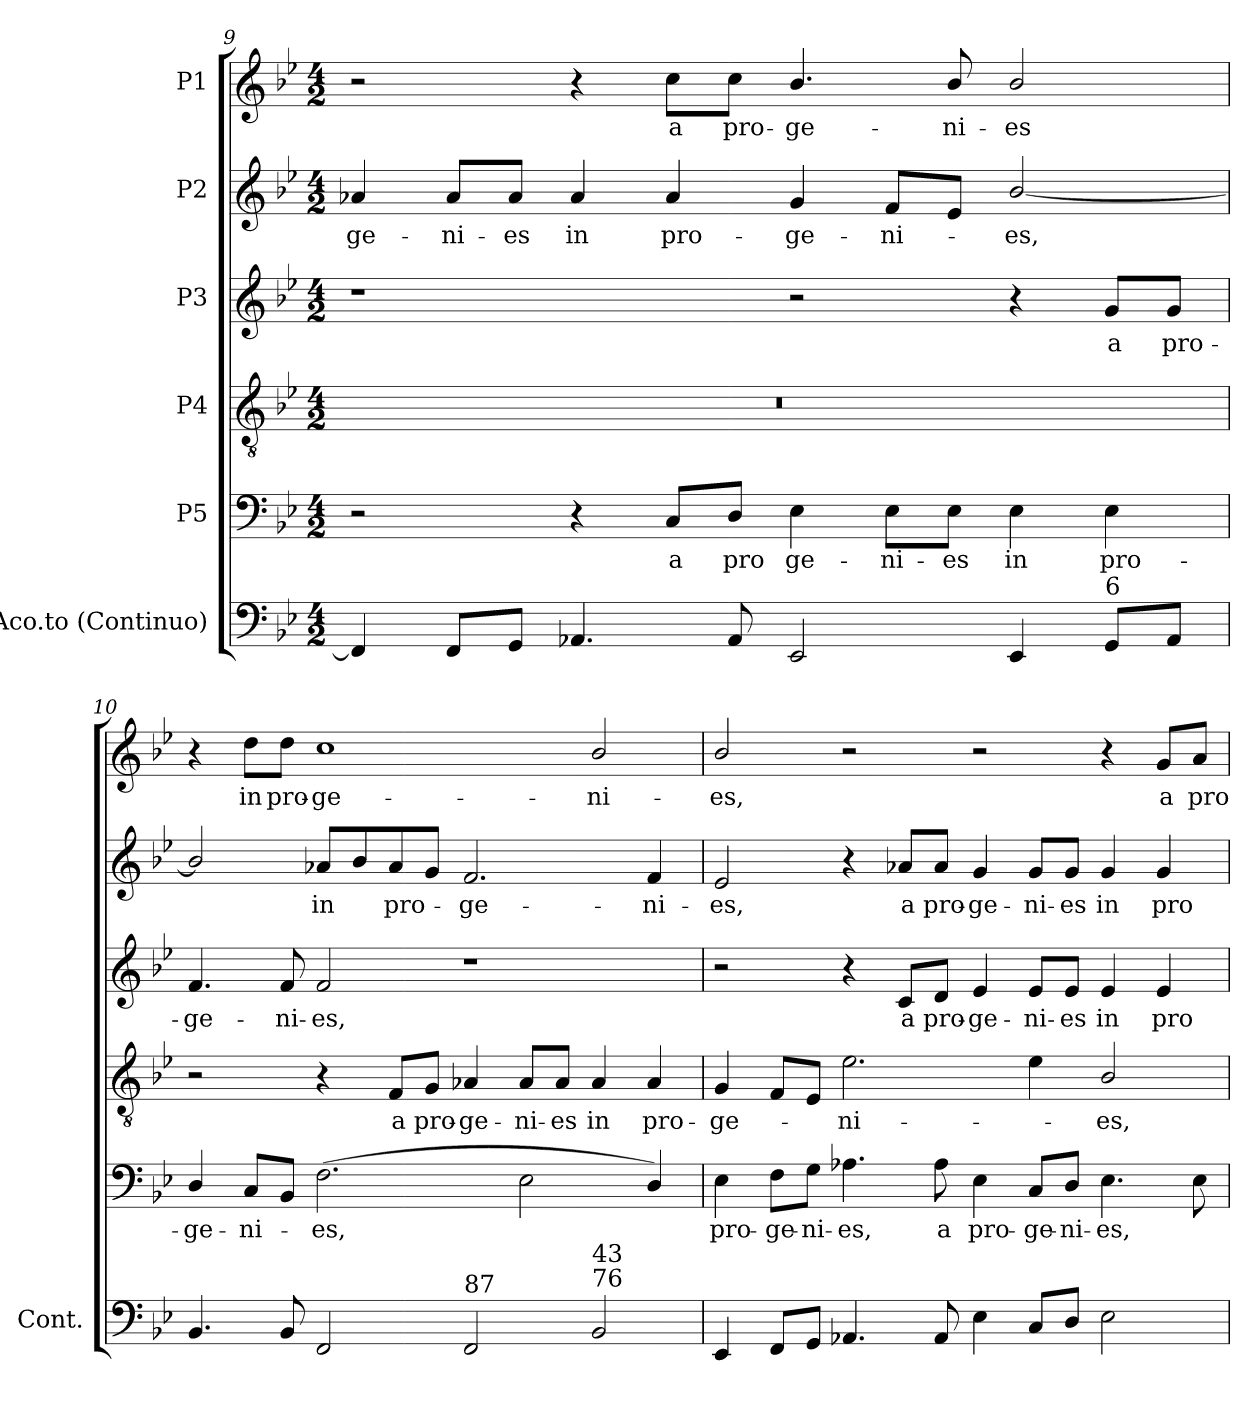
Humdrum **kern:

**kern	**kern	**text	**kern	**text	**kern	**text	**kern	**text	**kern	**text
*part6	*part5	*part5	*part4	*part4	*part3	*part3	*part2	*part2	*part1	*part1
*staff6	*staff5	*staff5	*staff4	*staff4	*staff3	*staff3	*staff2	*staff2	*staff1	*staff1
*I"Aco.to (Continuo)	*I"P5	*	*I"P4	*	*I"P3	*	*I"P2	*	*I"P1	*
*I'Cont.	*	*	*	*	*	*	*	*	*	*
!!LO:PB:g=z
*clefF4	*clefF4	*	*clefGv2	*	*clefG2	*	*clefG2	*	*clefG2	*
*	*	*	*ITrd7c12	*	*	*	*	*	*	*
*k[b-e-]	*k[b-e-]	*	*k[b-e-]	*	*k[b-e-]	*	*k[b-e-]	*	*k[b-e-]	*
*B-:	*B-:	*	*B-:	*	*B-:	*	*B-:	*	*B-:	*
*M4/2	*M4/2	*	*M4/2	*	*M4/2	*	*M4/2	*	*M4/2	*
=9	=9	=9	=9	=9	=9	=9	=9	=9	=9	=9
!	!	!	!LO:N:vis=1	!	!	!	!	!	!	!
!	!	!	!	!	!	!	!	!LO:LY:b:color=#000000	!	!
4FFi/]	2r	.	0r	.	1r	.	4a-Xi/	-ge-	2r	.
!	!	!	!	!	!	!	!	!LO:LY:b:color=#000000	!	!
8FFi/L	.	.	.	.	.	.	8a-i/L	-ni-	.	.
!	!	!	!	!	!	!	!	!LO:LY:b:color=#000000	!	!
8GGi/J	.	.	.	.	.	.	8a-i/J	-es	.	.
!	!	!	!	!	!	!	!	!LO:LY:b:color=#000000	!	!
4.AA-Xi/	4r	.	.	.	.	.	4a-i/	in	4r	.
!	!	!LO:LY:b:color=#000000	!	!	!	!	!	!	!	!
!	!	!	!	!	!	!	!	!LO:LY:b:color=#000000	!	!
!	!	!	!	!	!	!	!	!	!	!LO:LY:b:color=#000000
.	8Ci/L	a	.	.	.	.	4a-i/	pro-	8cci\L	a
!	!	!LO:LY:b:color=#000000	!	!	!	!	!	!	!	!
!	!	!	!	!	!	!	!	!	!	!LO:LY:b:color=#000000
8AA-i/	8Di/J	pro	.	.	.	.	.	.	8cci\J	pro-
!	!	!LO:LY:b:color=#000000	!	!	!	!	!	!	!	!
!	!	!	!	!	!	!	!	!LO:LY:b:color=#000000	!	!
!	!	!	!	!	!	!	!	!	!	!LO:LY:b:color=#000000
2EE-i/	4E-i\	ge-	.	.	2r	.	4gi/	-ge-	4.b-i/	-ge-
!	!	!LO:LY:b:color=#000000	!	!	!	!	!	!	!	!
!	!	!	!	!	!	!	!	!LO:LY:b:color=#000000	!	!
.	8E-i\L	-ni-	.	.	.	.	8fi/L	-ni-	.	.
!	!	!LO:LY:b:color=#000000	!	!	!	!	!	!	!	!
!	!	!	!	!	!	!	!	!	!	!LO:LY:b:color=#000000
.	8E-i\J	-es	.	.	.	.	8e-i/J	.	8b-i/	-ni-
!	!	!LO:LY:b:color=#000000	!	!	!	!	!	!	!	!
!	!	!	!	!	!	!	!	!LO:LY:b:color=#000000	!	!
!	!	!	!	!	!	!	!	!	!	!LO:LY:b:color=#000000
4EE-i/	4E-i\	in	.	.	4r	.	[2b-i/	-es,	2b-i/	-es
!	!	!LO:LY:b:color=#000000	!	!	!	!	!	!	!	!
!LO:TX:a:t=6	!	!	!	!	!	!	!	!	!	!
!	!	!	!	!	!	!LO:LY:b:color=#000000	!	!	!	!
8GGi/L	4E-i\	pro-	.	.	8gi/L	a	.	.	.	.
!	!	!	!	!	!	!LO:LY:b:color=#000000	!	!	!	!
8AA-i/J	.	.	.	.	8gi/J	pro-	.	.	.	.
=10	=10	=10	=10	=10	=10	=10	=10	=10	=10	=10
!	!	!LO:LY:b:color=#000000	!	!	!	!	!	!	!	!
!	!	!	!	!	!	!LO:LY:b:color=#000000	!	!	!	!
4.BB-i/	4Di/	-ge-	2r	.	4.fi/	-ge-	2b-i/]	.	4r	.
!	!	!LO:LY:b:color=#000000	!	!	!	!	!	!	!	!
!	!	!	!	!	!	!	!	!	!	!LO:LY:b:color=#000000
.	8Ci/L	-ni-	.	.	.	.	.	.	8ddi\L	in
!	!	!	!	!	!	!LO:LY:b:color=#000000	!	!	!	!
!	!	!	!	!	!	!	!	!	!	!LO:LY:b:color=#000000
8BB-i/	8BB-i/J	.	.	.	8fi/	-ni-	.	.	8ddi\J	pro-
!	!	!LO:LY:b:color=#000000	!	!	!	!	!	!	!	!
!	!	!	!	!	!	!LO:LY:b:color=#000000	!	!	!	!
!	!	!	!	!	!	!	!	!LO:LY:b:color=#000000	!	!
!	!	!	!	!	!	!	!	!	!	!LO:LY:b:color=#000000
2FFi/	(2.Fi\	-es,	4r	.	2fi/	-es,	8a-Xi/L	in	1cci	-ge-
.	.	.	.	.	.	.	8b-i/	.	.	.
!	!	!	!	!LO:LY:b:color=#000000	!	!	!	!	!	!
!	!	!	!	!	!	!	!	!LO:LY:b:color=#000000	!	!
.	.	.	8FFi/L	a	.	.	8a-i/	pro-	.	.
!	!	!	!	!LO:LY:b:color=#000000	!	!	!	!	!	!
.	.	.	8GGi/J	pro-	.	.	8gi/J	.	.	.
!	!	!	!	!LO:LY:b:color=#000000	!	!	!	!	!	!
!LO:TX:a:t=87	!	!	!	!	!	!	!	!	!	!
!	!	!	!	!	!	!	!	!LO:LY:b:color=#000000	!	!
2FFi/	.	.	4AA-Xi/	-ge-	1r	.	2.fi/	-ge-	.	.
!	!	!	!	!LO:LY:b:color=#000000	!	!	!	!	!	!
.	2E-i\	.	8AA-i/L	-ni-	.	.	.	.	.	.
!	!	!	!	!LO:LY:b:color=#000000	!	!	!	!	!	!
.	.	.	8AA-i/J	-es	.	.	.	.	.	.
!	!	!	!	!LO:LY:b:color=#000000	!	!	!	!	!	!
!LO:TX:a:t=76	!	!	!	!	!	!	!	!	!	!
!LO:TX:t=43	!	!	!	!	!	!	!	!	!	!
!	!	!	!	!	!	!	!	!	!	!LO:LY:b:color=#000000
2BB-i/	.	.	4AA-i/	in	.	.	.	.	2b-i/	-ni-
!	!	!	!	!LO:LY:b:color=#000000	!	!	!	!	!	!
!	!	!	!	!	!	!	!	!LO:LY:b:color=#000000	!	!
.	4Di/)	.	4AA-i/	pro-	.	.	4fi/	-ni-	.	.
!!LO:LB:g=z
=11	=11	=11	=11	=11	=11	=11	=11	=11	=11	=11
!	!	!LO:LY:b:color=#000000	!	!	!	!	!	!	!	!
!	!	!	!	!LO:LY:b:color=#000000	!	!	!	!	!	!
!	!	!	!	!	!	!	!	!LO:LY:b:color=#000000	!	!
!	!	!	!	!	!	!	!	!	!	!LO:LY:b:color=#000000
4EE-i/	4E-i\	pro-	4GGi/	-ge-	2r	.	2e-i/	-es,	2b-i/	-es,
!	!	!LO:LY:b:color=#000000	!	!	!	!	!	!	!	!
8FFi/L	8Fi\L	-ge-	8FFi/L	.	.	.	.	.	.	.
!	!	!LO:LY:b:color=#000000	!	!	!	!	!	!	!	!
8GGi/J	8Gi\J	-ni-	8EE-i/J	.	.	.	.	.	.	.
!	!	!LO:LY:b:color=#000000	!	!	!	!	!	!	!	!
!	!	!	!	!LO:LY:b:color=#000000	!	!	!	!	!	!
4.AA-Xi/	4.A-Xi\	-es,	2.E-i\	-ni-	4r	.	4r	.	2r	.
!	!	!	!	!	!	!LO:LY:b:color=#000000	!	!	!	!
!	!	!	!	!	!	!	!	!LO:LY:b:color=#000000	!	!
.	.	.	.	.	8ci/L	a	8a-Xi/L	a	.	.
!	!	!LO:LY:b:color=#000000	!	!	!	!	!	!	!	!
!	!	!	!	!	!	!LO:LY:b:color=#000000	!	!	!	!
!	!	!	!	!	!	!	!	!LO:LY:b:color=#000000	!	!
8AA-i/	8A-i\	a	.	.	8di/J	pro-	8a-i/J	pro-	.	.
!	!	!LO:LY:b:color=#000000	!	!	!	!	!	!	!	!
!	!	!	!	!	!	!LO:LY:b:color=#000000	!	!	!	!
!	!	!	!	!	!	!	!	!LO:LY:b:color=#000000	!	!
4E-i\	4E-i\	pro-	.	.	4e-i/	-ge-	4gi/	-ge-	2r	.
!	!	!LO:LY:b:color=#000000	!	!	!	!	!	!	!	!
!	!	!	!	!	!	!LO:LY:b:color=#000000	!	!	!	!
!	!	!	!	!	!	!	!	!LO:LY:b:color=#000000	!	!
8Ci/L	8Ci/L	-ge-	4E-i\	.	8e-i/L	-ni-	8gi/L	-ni-	.	.
!	!	!LO:LY:b:color=#000000	!	!	!	!	!	!	!	!
!	!	!	!	!	!	!LO:LY:b:color=#000000	!	!	!	!
!	!	!	!	!	!	!	!	!LO:LY:b:color=#000000	!	!
8Di/J	8Di/J	-ni-	.	.	8e-i/J	-es	8gi/J	-es	.	.
!	!	!LO:LY:b:color=#000000	!	!	!	!	!	!	!	!
!	!	!	!	!LO:LY:b:color=#000000	!	!	!	!	!	!
!	!	!	!	!	!	!LO:LY:b:color=#000000	!	!	!	!
!	!	!	!	!	!	!	!	!LO:LY:b:color=#000000	!	!
2E-i\	4.E-i\	-es,	2BB-i/	-es,	4e-i/	in	4gi/	in	4r	.
!	!	!	!	!	!	!LO:LY:b:color=#000000	!	!	!	!
!	!	!	!	!	!	!	!	!LO:LY:b:color=#000000	!	!
!	!	!	!	!	!	!	!	!	!	!LO:LY:b:color=#000000
.	.	.	.	.	4e-i/	pro-	4gi/	pro-	8gi/L	a
!	!	!	!	!	!	!	!	!	!	!LO:LY:b:color=#000000
.	8E-i\	.	.	.	.	.	.	.	8ai/J	pro-
=	=	=	=	=	=	=	=	=	=	=
*-	*-	*-	*-	*-	*-	*-	*-	*-	*-	*-
